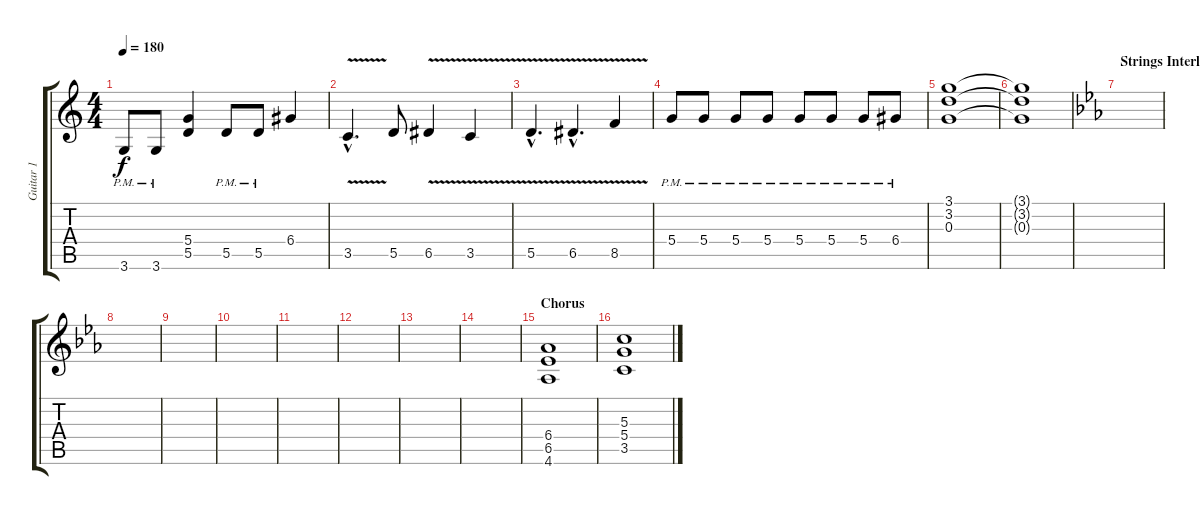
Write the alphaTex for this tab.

\track ("Guitar 1" "Guitar 1") {instrument acousticguitarnylon}
\staff {score tabs}
\tuning (E4 B3 G3 D3 A2 E2) {hide}
\ts (4 4)
\tempo 180
\clef g2
\ks c
3.6{pm}.8{dy f} 3.6{pm}.8 (5.4 5.5).4 5.5{pm}.8 5.5{pm}.8 6.4.4 |
3.5{v hac}.4{d} 5.5.8 6.5{v}.4 3.5{v}.4 |
5.5{v hac}.4{d} 6.5{v hac}.4{d} 8.5{v}.4 |
5.4{pm}.8 5.4{pm}.8 5.4{pm}.8 5.4{pm}.8 5.4{pm}.8 5.4{pm}.8 5.4{pm}.8 6.4{pm}.8 |
(3.1 3.2 0.3).1 |
(3.1{t} 3.2{t} 0.3{t}).1 |
\section ("" "Strings Interlude")
\ks eb
|
|
|
|
|
|
|
|
\section ("" "Chorus")
(6.4 6.5 4.6).1 |
(5.3 5.4 3.5).1
